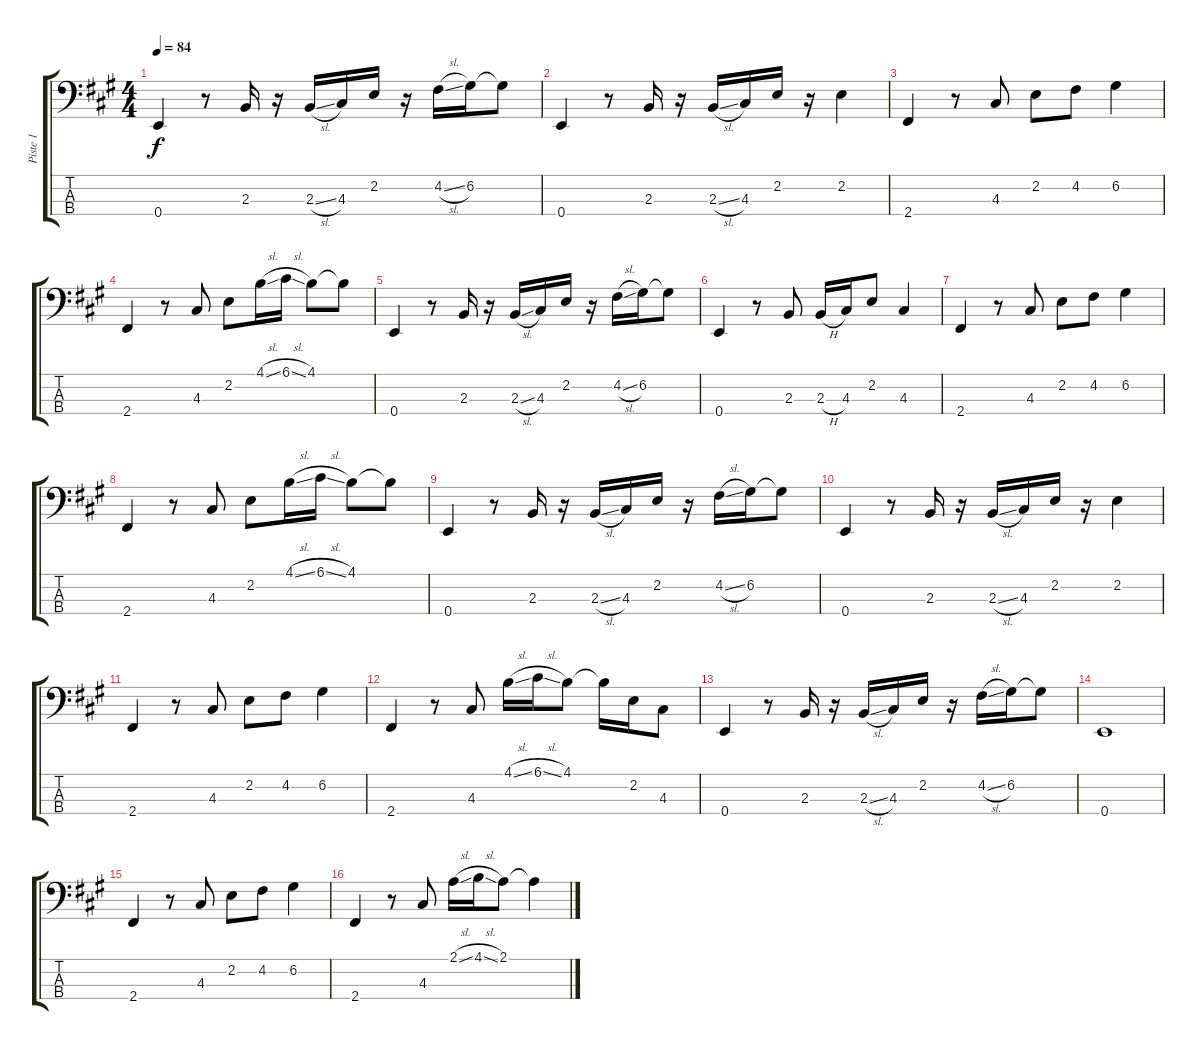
\track ("Piste 1" "Piste 1") {instrument electricbassfinger}
\staff {score tabs}
\tuning (G2 D2 A1 E1) {hide}
\ts (4 4)
\tempo 84
\clef f4
\ks a
0.4.4{dy f} r.8 2.3.16 r.16 2.3{sl}.16 4.3.16 2.2.16 r.16 4.2{sl}.16 6.2.16 6.2{t}.8 |
0.4.4 r.8 2.3.16 r.16 2.3{sl}.16 4.3.16 2.2.16 r.16 2.2.4 |
2.4.4 r.8 4.3.8 2.2.8 4.2.8 6.2.4 |
2.4.4 r.8 4.3.8 2.2.8 4.1{sl}.16 6.1{sl}.16 4.1.8 4.1{t}.8 |
0.4.4 r.8 2.3.16 r.16 2.3{sl}.16 4.3.16 2.2.16 r.16 4.2{sl}.16 6.2.16 6.2{t}.8 |
0.4.4 r.8 2.3.8 2.3{h}.16 4.3.16 2.2.8 4.3.4 |
2.4.4 r.8 4.3.8 2.2.8 4.2.8 6.2.4 |
2.4.4 r.8 4.3.8 2.2.8 4.1{sl}.16 6.1{sl}.16 4.1.8 4.1{t}.8 |
0.4.4 r.8 2.3.16 r.16 2.3{sl}.16 4.3.16 2.2.16 r.16 4.2{sl}.16 6.2.16 6.2{t}.8 |
0.4.4 r.8 2.3.16 r.16 2.3{sl}.16 4.3.16 2.2.16 r.16 2.2.4 |
2.4.4 r.8 4.3.8 2.2.8 4.2.8 6.2.4 |
2.4.4 r.8 4.3.8 4.1{sl}.16 6.1{sl}.16 4.1.8 4.1{t}.16 2.2.16 4.3.8 |
0.4.4 r.8 2.3.16 r.16 2.3{sl}.16 4.3.16 2.2.16 r.16 4.2{sl}.16 6.2.16 6.2{t}.8 |
0.4.1 |
2.4.4 r.8 4.3.8 2.2.8 4.2.8 6.2.4 |
2.4.4 r.8 4.3.8 2.1{sl}.16 4.1{sl}.16 2.1.8 2.1{t}.4
